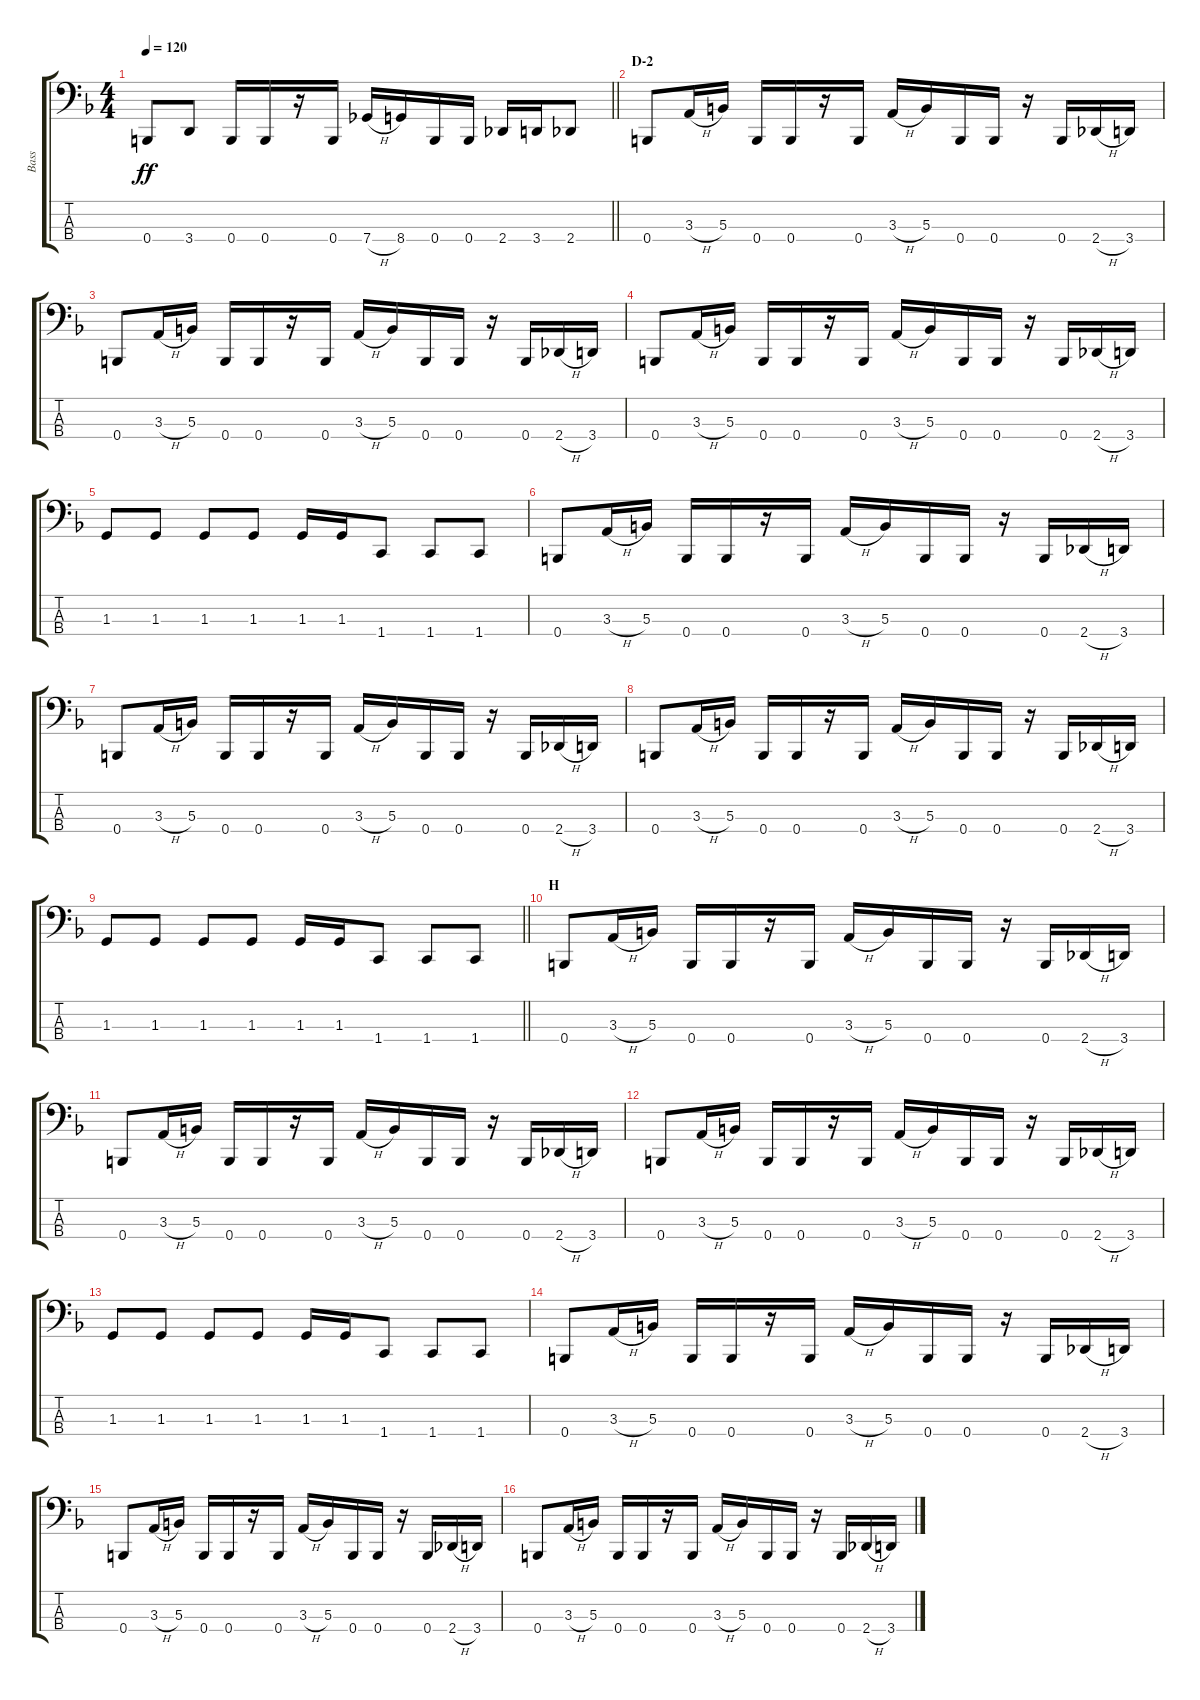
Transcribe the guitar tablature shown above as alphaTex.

\track ("Bass" "Bass") {instrument electricbasspick}
\staff {score tabs}
\tuning (C2 G1 Gb1 B0) {hide}
\ts (4 4)
\tempo 120
\clef f4
\barLineRight lightlight
\ks f
0.4.8{dy ff} 3.4.8 0.4.16 0.4.16 r.16 0.4.16 7.4{h}.16 8.4.16 0.4.16 0.4.16 2.4.16 3.4.16 2.4.8 |
\section ("" "D-2")
0.4.8 3.3{h}.16 5.3.16 0.4.16 0.4.16 r.16 0.4.16 3.3{h}.16 5.3.16 0.4.16 0.4.16 r.16 0.4.16 2.4{h}.16 3.4.16 |
0.4.8 3.3{h}.16 5.3.16 0.4.16 0.4.16 r.16 0.4.16 3.3{h}.16 5.3.16 0.4.16 0.4.16 r.16 0.4.16 2.4{h}.16 3.4.16 |
0.4.8 3.3{h}.16 5.3.16 0.4.16 0.4.16 r.16 0.4.16 3.3{h}.16 5.3.16 0.4.16 0.4.16 r.16 0.4.16 2.4{h}.16 3.4.16 |
1.3.8 1.3.8 1.3.8 1.3.8 1.3.16 1.3.16 1.4.8 1.4.8 1.4.8 |
0.4.8 3.3{h}.16 5.3.16 0.4.16 0.4.16 r.16 0.4.16 3.3{h}.16 5.3.16 0.4.16 0.4.16 r.16 0.4.16 2.4{h}.16 3.4.16 |
0.4.8 3.3{h}.16 5.3.16 0.4.16 0.4.16 r.16 0.4.16 3.3{h}.16 5.3.16 0.4.16 0.4.16 r.16 0.4.16 2.4{h}.16 3.4.16 |
0.4.8 3.3{h}.16 5.3.16 0.4.16 0.4.16 r.16 0.4.16 3.3{h}.16 5.3.16 0.4.16 0.4.16 r.16 0.4.16 2.4{h}.16 3.4.16 |
\barLineRight lightlight
1.3.8 1.3.8 1.3.8 1.3.8 1.3.16 1.3.16 1.4.8 1.4.8 1.4.8 |
\section ("" "H")
0.4.8 3.3{h}.16 5.3.16 0.4.16 0.4.16 r.16 0.4.16 3.3{h}.16 5.3.16 0.4.16 0.4.16 r.16 0.4.16 2.4{h}.16 3.4.16 |
0.4.8 3.3{h}.16 5.3.16 0.4.16 0.4.16 r.16 0.4.16 3.3{h}.16 5.3.16 0.4.16 0.4.16 r.16 0.4.16 2.4{h}.16 3.4.16 |
0.4.8 3.3{h}.16 5.3.16 0.4.16 0.4.16 r.16 0.4.16 3.3{h}.16 5.3.16 0.4.16 0.4.16 r.16 0.4.16 2.4{h}.16 3.4.16 |
1.3.8 1.3.8 1.3.8 1.3.8 1.3.16 1.3.16 1.4.8 1.4.8 1.4.8 |
0.4.8 3.3{h}.16 5.3.16 0.4.16 0.4.16 r.16 0.4.16 3.3{h}.16 5.3.16 0.4.16 0.4.16 r.16 0.4.16 2.4{h}.16 3.4.16 |
0.4.8 3.3{h}.16 5.3.16 0.4.16 0.4.16 r.16 0.4.16 3.3{h}.16 5.3.16 0.4.16 0.4.16 r.16 0.4.16 2.4{h}.16 3.4.16 |
0.4.8 3.3{h}.16 5.3.16 0.4.16 0.4.16 r.16 0.4.16 3.3{h}.16 5.3.16 0.4.16 0.4.16 r.16 0.4.16 2.4{h}.16 3.4.16
